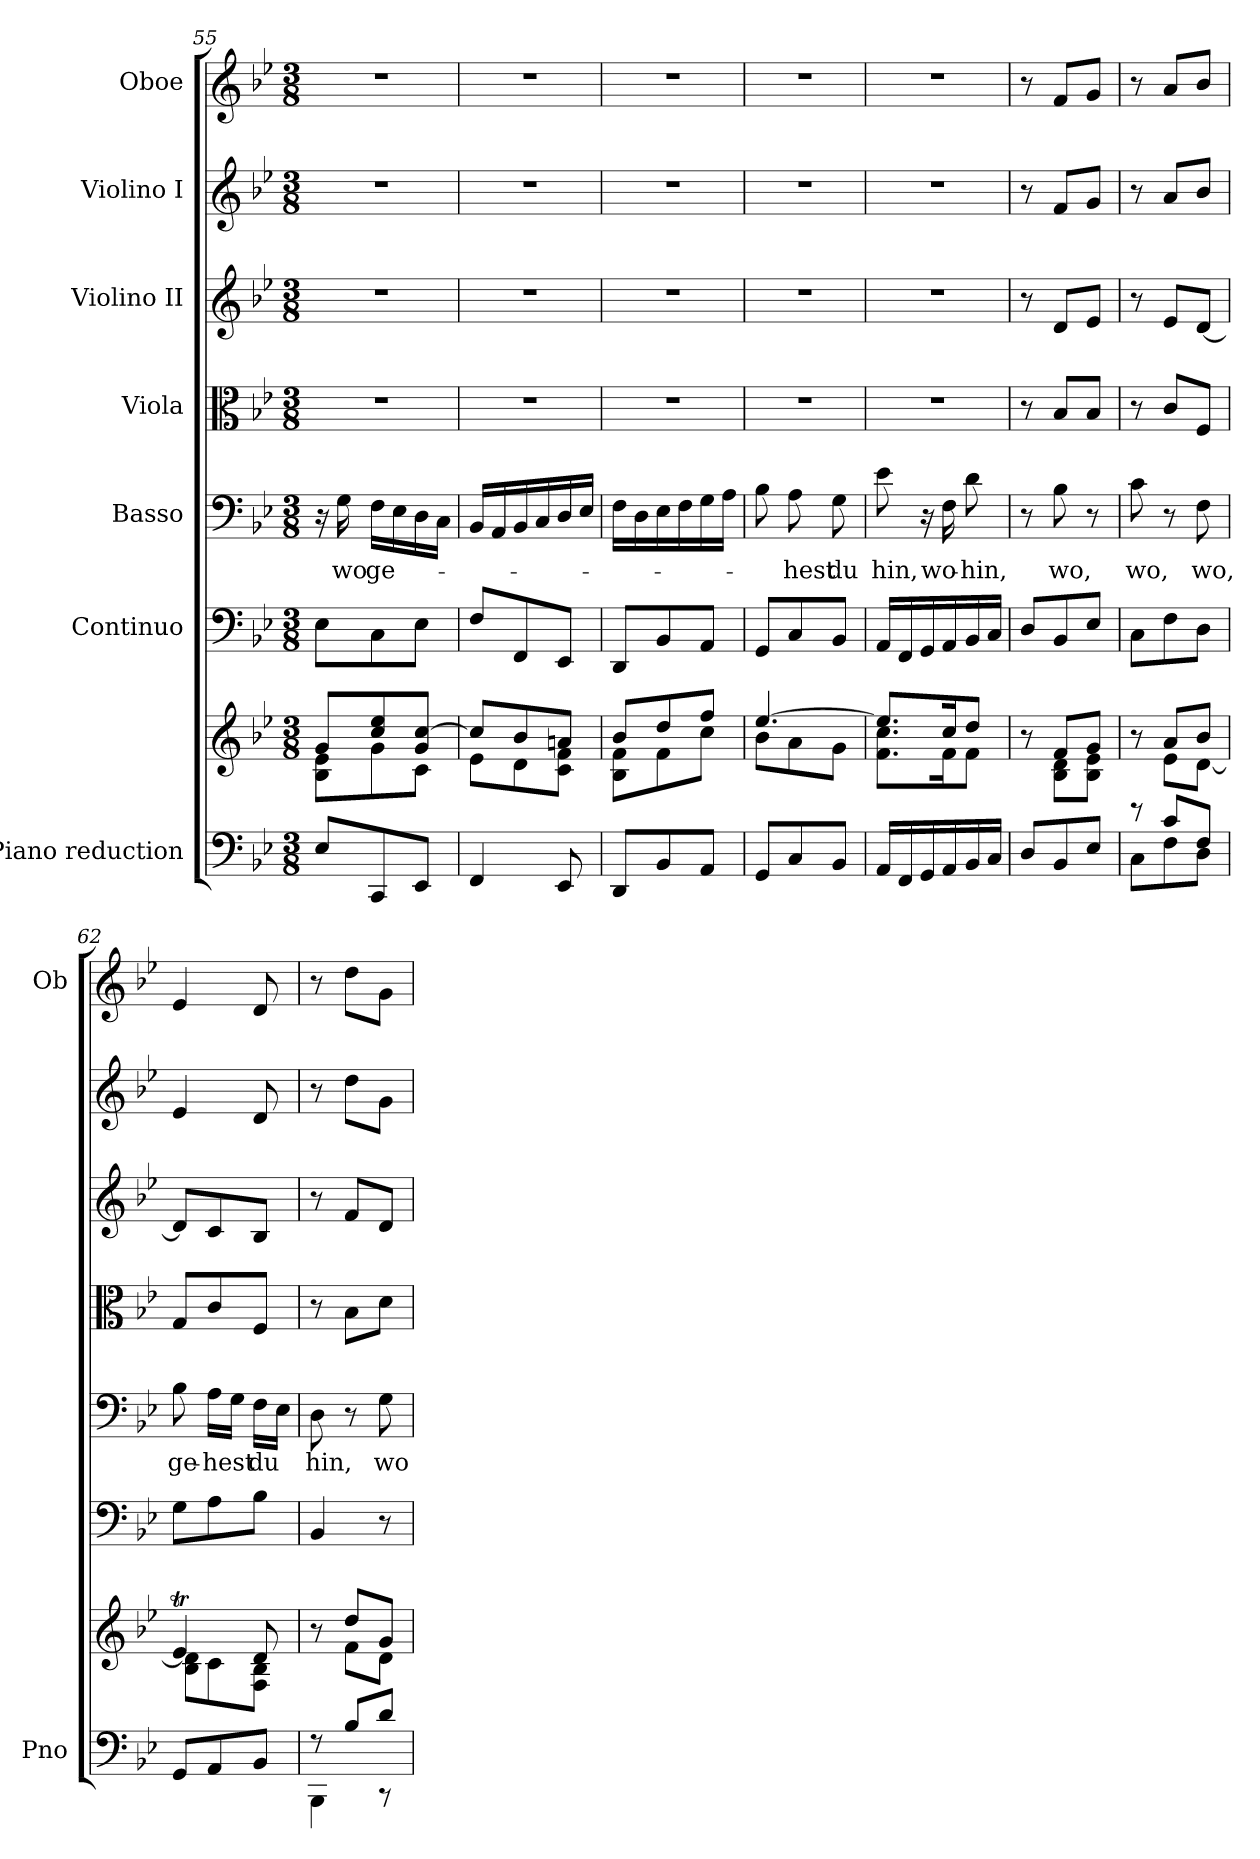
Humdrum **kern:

**kern	**kern	**kern	**kern	**text	**kern	**kern	**kern	**kern
*part7	*part7	*part6	*part5	*part5	*part4	*part3	*part2	*part1
*staff8	*staff7	*staff6	*staff5	*staff5	*staff4	*staff3	*staff2	*staff1
*I"Piano reduction	*	*I"Continuo	*I"Basso	*	*I"Viola	*I"Violino II	*I"Violino I	*I"Oboe
*I'Pno	*	*	*	*	*	*	*	*I'Ob
*clefF4	*clefG2	*clefF4	*clefF4	*	*clefC3	*clefG2	*clefG2	*clefG2
*k[b-e-]	*k[b-e-]	*k[b-e-]	*k[b-e-]	*	*k[b-e-]	*k[b-e-]	*k[b-e-]	*k[b-e-]
*M3/8	*M3/8	*M3/8	*M3/8	*	*M3/8	*M3/8	*M3/8	*M3/8
=55	=55	=55	=55	=55	=55	=55	=55	=55
*	*^	*	*	*	*	*	*	*
8E-/L	8g/L	8B-\ 8e-\L	8E-\L	16r	.	4.r	4.r	4.r	4.r
!	!	!	!	!	!LO:LY:b	!	!	!	!
.	.	.	.	16G\	wo	.	.	.	.
!	!	!	!	!	!LO:LY:b	!	!	!	!
8CC/	8cc/ 8ee-/	8g\	8C\	16F\LL	ge-	.	.	.	.
.	.	.	.	16E-\	.	.	.	.	.
8EE-/J	8g/ [8cc/J	8c\J	8E-\J	16D\	.	.	.	.	.
.	.	.	.	16C\JJ	.	.	.	.	.
=56	=56	=56	=56	=56	=56	=56	=56	=56	=56
4FF/	8cc/L]	8e-\L	8F/L	16BB-/LL	.	4.r	4.r	4.r	4.r
.	.	.	.	16AA/	.	.	.	.	.
.	8b-/	8d\	8FF/	16BB-/	.	.	.	.	.
.	.	.	.	16C/	.	.	.	.	.
8EE-/	8an/J	8c\ 8f\J	8EE-/J	16D/	.	.	.	.	.
.	.	.	.	16E-/JJ	.	.	.	.	.
=57	=57	=57	=57	=57	=57	=57	=57	=57	=57
8DD/L	8b-/L	8B-\ 8f\L	8DD/L	16F\LL	.	4.r	4.r	4.r	4.r
.	.	.	.	16D\	.	.	.	.	.
8BB-/	8dd/	8f\	8BB-/	16E-\	.	.	.	.	.
.	.	.	.	16F\	.	.	.	.	.
8AA/J	8ff/J	8cc\J	8AA/J	16G\	.	.	.	.	.
.	.	.	.	16A\JJ	.	.	.	.	.
!!LO:LB:g=z
=58	=58	=58	=58	=58	=58	=58	=58	=58	=58
8GG/L	[4.ee-/	8b-\L	8GG/L	8B-\	.	4.r	4.r	4.r	4.r
!	!	!	!	!	!LO:LY:b	!	!	!	!
8C/	.	8a\	8C/	8A\	-hest	.	.	.	.
!	!	!	!	!	!LO:LY:b	!	!	!	!
8BB-/J	.	8g\J	8BB-/J	8G\	du	.	.	.	.
=59	=59	=59	=59	=59	=59	=59	=59	=59	=59
!	!	!	!	!	!LO:LY:b	!	!	!	!
16AA/LL	8.ee-/L]	8.f\ 8.cc\L	16AA/LL	8e-\	hin,	4.r	4.r	4.r	4.r
16FF/	.	.	16FF/	.	.	.	.	.	.
16GG/	.	.	16GG/	16r	.	.	.	.	.
!	!	!	!	!	!LO:LY:b	!	!	!	!
16AA/	16cc/K	16f\K	16AA/	16F\	wo-	.	.	.	.
!	!	!	!	!	!LO:LY:b	!	!	!	!
16BB-/	8dd/J	8f\J	16BB-/	8d\	-hin,	.	.	.	.
16C/JJ	.	.	16C/JJ	.	.	.	.	.	.
=60	=60	=60	=60	=60	=60	=60	=60	=60	=60
8D/L	8r	8ryy	8D/L	8r	.	8r	8r	8r	8r
!	!	!	!	!	!LO:LY:b	!	!	!	!
8BB-/	8f/L	8B-\ 8d\L	8BB-/	8B-\	wo,	8B-/L	8d/L	8f/L	8f/L
8E-/J	8g/J	8B-\ 8e-\J	8E-/J	8r	.	8B-/J	8e-/J	8g/J	8g/J
=61	=61	=61	=61	=61	=61	=61	=61	=61	=61
*^	*	*	*	*	*	*	*	*	*
!	!	!	!	!	!	!LO:LY:b	!	!	!	!
8r	8C\L	8r	8ryy	8C\L	8c\	wo,	8r	8r	8r	8r
8c/L	8F\	8a/L	8e-\L	8F\	8r	.	8c/L	8e-/L	8a/L	8a/L
!	!	!	!	!	!	!LO:LY:b	!	!	!	!
8F/J	8D\J	8b-/J	[8d\J	8D\J	8F\	wo,	8F/J	[8d/J	8b-/J	8b-/J
=62	=62	=62	=62	=62	=62	=62	=62	=62	=62	=62
!	!	!	!	!	!	!LO:LY:b	!	!	!	!
*v	*v	*	*	*	*	*	*	*	*	*
8GG/L	4e-T/	8B-\ 8d\]L	8G\L	8B-\	ge-	8G/L	8d/L]	4e-/	4e-/
!	!	!	!	!	!LO:LY:b	!	!	!	!
8AA/	.	8c\	8A\	16A\LL	-hest	8c/	8c/	.	.
.	.	.	.	16G\JJ	.	.	.	.	.
!	!	!	!	!	!LO:LY:b	!	!	!	!
8BB-/J	8d/	8F\ 8B-\J	8B-\J	16F\LL	du	8F/J	8B-/J	8d/	8d/
.	.	.	.	16E-\JJ	.	.	.	.	.
=63	=63	=63	=63	=63	=63	=63	=63	=63	=63
*^	*	*	*	*	*	*	*	*	*
!	!	!	!	!	!	!LO:LY:b	!	!	!	!
8r	4BBB-\	8r	8ryy	4BB-/	8D\	hin,	8r	8r	8r	8r
8B-/L	.	8dd/L	8f\L	.	8r	.	8B-\L	8f/L	8dd\L	8dd\L
!	!	!	!	!	!	!LO:LY:b	!	!	!	!
8d/J	8r	8g/J	8d\J	8r	8G\	wo-	8d\J	8d/J	8g\J	8g\J
*v	*v	*	*	*	*	*	*	*	*	*
*	*v	*v	*	*	*	*	*	*	*
=	=	=	=	=	=	=	=	=
*-	*-	*-	*-	*-	*-	*-	*-	*-
